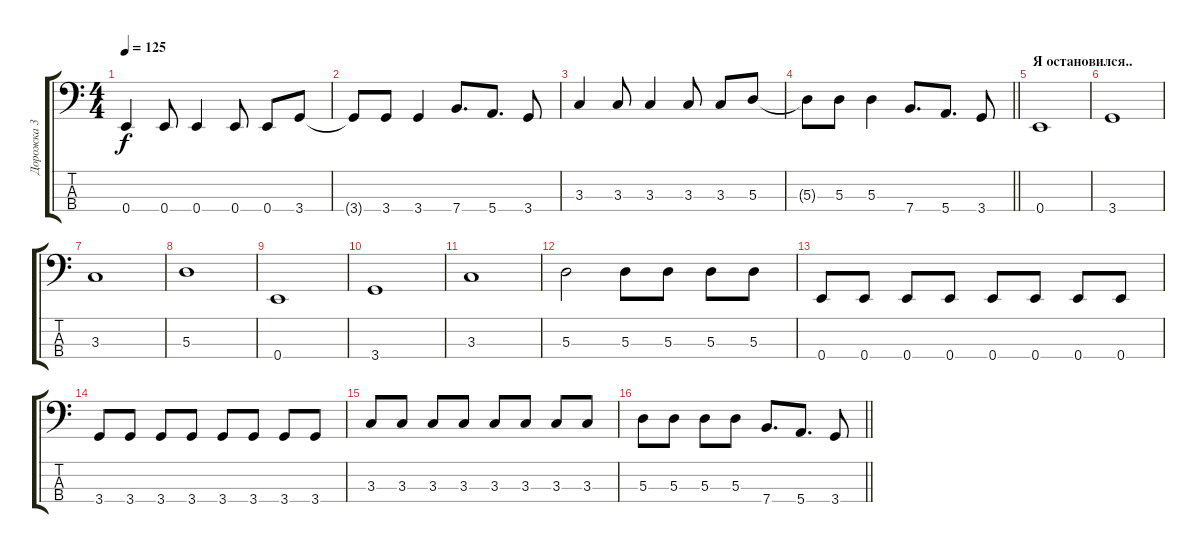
\track ("Дорожка 3" "Дорожка 3") {instrument electricbassfinger}
\staff {score tabs}
\tuning (G2 D2 A1 E1) {hide}
\ts (4 4)
\tempo 125
\clef f4
\ks c
0.4.4{dy f} 0.4.8 0.4.4 0.4.8 0.4.8 3.4.8 |
3.4{t}.8 3.4.8 3.4.4 7.4.8{d} 5.4.8{d} 3.4.8 |
3.3.4 3.3.8 3.3.4 3.3.8 3.3.8 5.3.8 |
\barLineRight lightlight
5.3{t}.8 5.3.8 5.3.4 7.4.8{d} 5.4.8{d} 3.4.8 |
\section ("" "Я остановился..")
0.4.1 |
3.4.1 |
3.3.1 |
5.3.1 |
0.4.1 |
3.4.1 |
3.3.1 |
5.3.2 5.3.8 5.3.8 5.3.8 5.3.8 |
0.4.8 0.4.8 0.4.8 0.4.8 0.4.8 0.4.8 0.4.8 0.4.8 |
3.4.8 3.4.8 3.4.8 3.4.8 3.4.8 3.4.8 3.4.8 3.4.8 |
3.3.8 3.3.8 3.3.8 3.3.8 3.3.8 3.3.8 3.3.8 3.3.8 |
\barLineRight lightlight
5.3.8 5.3.8 5.3.8 5.3.8 7.4.8{d} 5.4.8{d} 3.4.8
